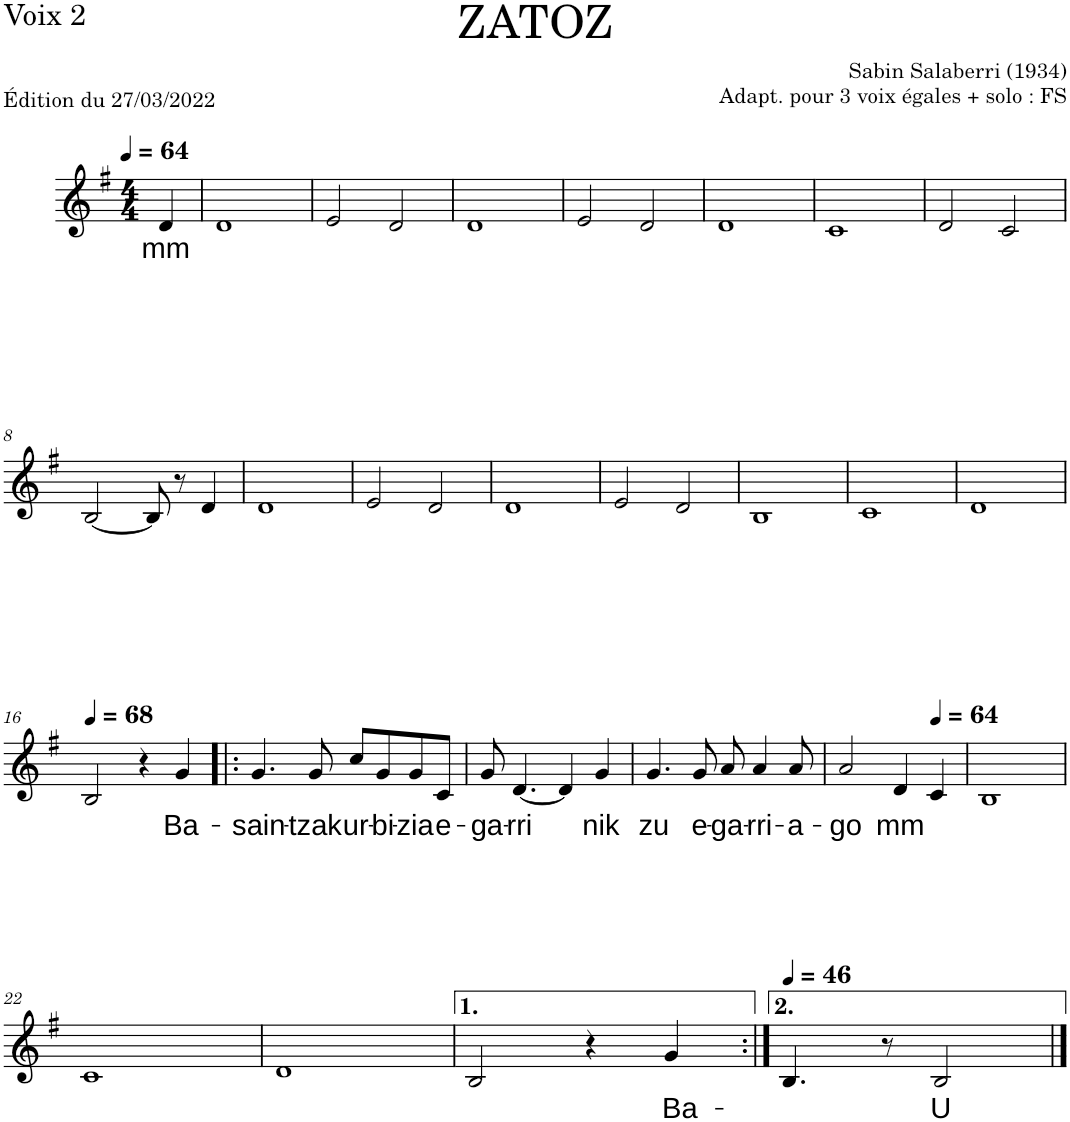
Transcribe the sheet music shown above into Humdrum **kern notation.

**kern	**text
*part1	*part1
*staff1	*staff1
*I"Voix 2	*
*I'V2	*
*clefG2	*
*k[f#]	*
*M4/4	*
*MM64	*
=	=
!	!LO:LY:b
4d/	mm
=1	=1
1d	.
=2	=2
2e/	.
2d/	.
=3	=3
1d	.
=4	=4
2e/	.
2d/	.
=5	=5
1d	.
=6	=6
1c	.
=7	=7
2d/	.
2c/	.
!!LO:LB:g=z
=8	=8
[2B/	.
8B/]	.
8r	.
4d/	.
=9	=9
1d	.
=10	=10
2e/	.
2d/	.
=11	=11
1d	.
=12	=12
2e/	.
2d/	.
=13	=13
1B	.
=14	=14
1c	.
=15	=15
1d	.
!!LO:LB:g=z
=16	=16
*MM68	*
2B/	.
4r	.
!	!LO:LY:b
4g/	Ba-
=17!|:	=17!|:
!	!LO:LY:b
4.g/	-sain-
!	!LO:LY:b
8g/	-tzak
!	!LO:LY:b
8cc/L	ur-
!	!LO:LY:b
8g/	-bi-
!	!LO:LY:b
8g/	-zia
!	!LO:LY:b
8c/J	e-
=18	=18
!	!LO:LY:b
8g/	-ga-
!	!LO:LY:b
[4.d/	-rri
4d/]	.
!	!LO:LY:b
4g/	nik
=19	=19
!	!LO:LY:b
4.g/	zu
!	!LO:LY:b
8g/	e-
!	!LO:LY:b
8a/	-ga-
!	!LO:LY:b
4a/	-rri-
!	!LO:LY:b
8a/	-a-
=20	=20
!	!LO:LY:b
2a/	-go
!	!LO:LY:b
4d/	mm
*MM64	*
4c/	.
=21	=21
1B	.
!!LO:LB:g=z
=22	=22
1c	.
=23	=23
1d	.
=24	=24
2B/	.
4r	.
!	!LO:LY:b
4g/	Ba-
=25:|!	=25:|!
*MM46	*
4.B/	.
8r	.
!	!LO:LY:b
2B/	U
==	==
*-	*-
